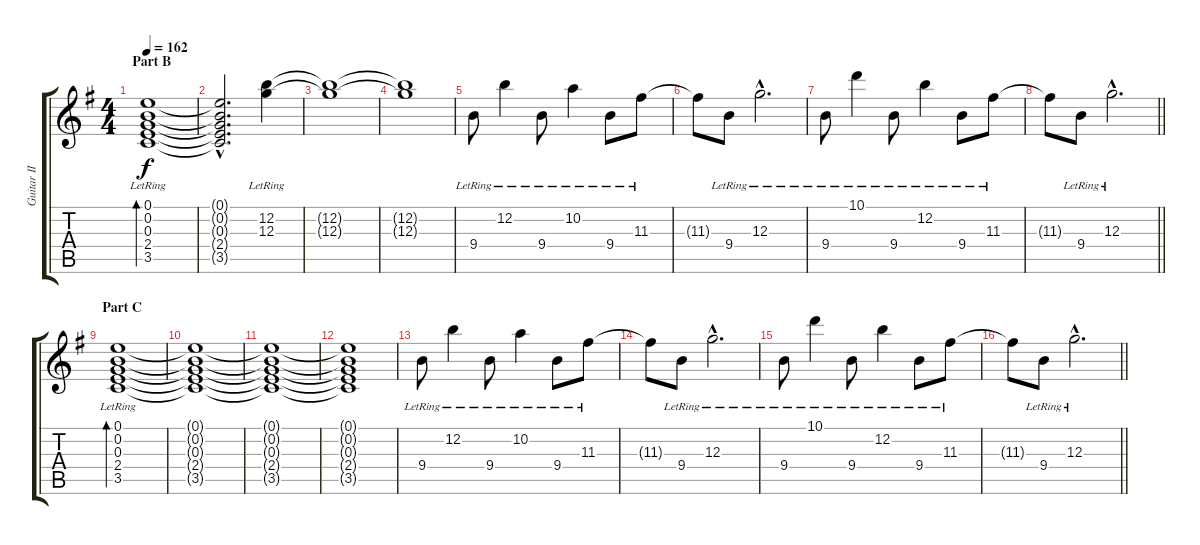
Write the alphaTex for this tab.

\track ("Guitar II (Inoran)" "Guitar II ") {instrument electricguitarclean}
\staff {score tabs}
\tuning (E4 B3 G3 D3 A2 E2) {hide}
\ts (4 4)
\section ("" "Part B")
\tempo 162
\clef g2
\ks g
(0.1{lr} 0.2{lr} 0.3{lr} 2.4{lr} 3.5{lr}).1{bd 120 dy f} |
(0.1{hac t} 0.2{hac t} 0.3{hac t} 2.4{hac t} 3.5{hac t}).2{d} (12.2{lr} 12.3{lr}).4 |
(12.2{t} 12.3{t}).1 |
(12.2{t} 12.3{t}).1 |
9.4{lr}.8 12.2{lr}.4 9.4{lr}.8 10.2{lr}.4 9.4{lr}.8 11.3{lr}.8 |
11.3{t}.8 9.4{lr}.8 12.3{hac lr}.2{d} |
9.4{lr}.8 10.1{lr}.4 9.4{lr}.8 12.2{lr}.4 9.4{lr}.8 11.3{lr}.8 |
\barLineRight lightlight
11.3{t}.8 9.4{lr}.8 12.3{hac lr}.2{d} |
\section ("" "Part C")
(0.1{lr} 0.2{lr} 0.3{lr} 2.4{lr} 3.5{lr}).1{bd 120} |
(0.1{t} 0.2{t} 0.3{t} 2.4{t} 3.5{t}).1 |
(0.1{t} 0.2{t} 0.3{t} 2.4{t} 3.5{t}).1 |
(0.1{t} 0.2{t} 0.3{t} 2.4{t} 3.5{t}).1 |
9.4{lr}.8 12.2{lr}.4 9.4{lr}.8 10.2{lr}.4 9.4{lr}.8 11.3{lr}.8 |
11.3{t}.8 9.4{lr}.8 12.3{hac lr}.2{d} |
9.4{lr}.8 10.1{lr}.4 9.4{lr}.8 12.2{lr}.4 9.4{lr}.8 11.3{lr}.8 |
\barLineRight lightlight
11.3{t}.8 9.4{lr}.8 12.3{hac lr}.2{d}
